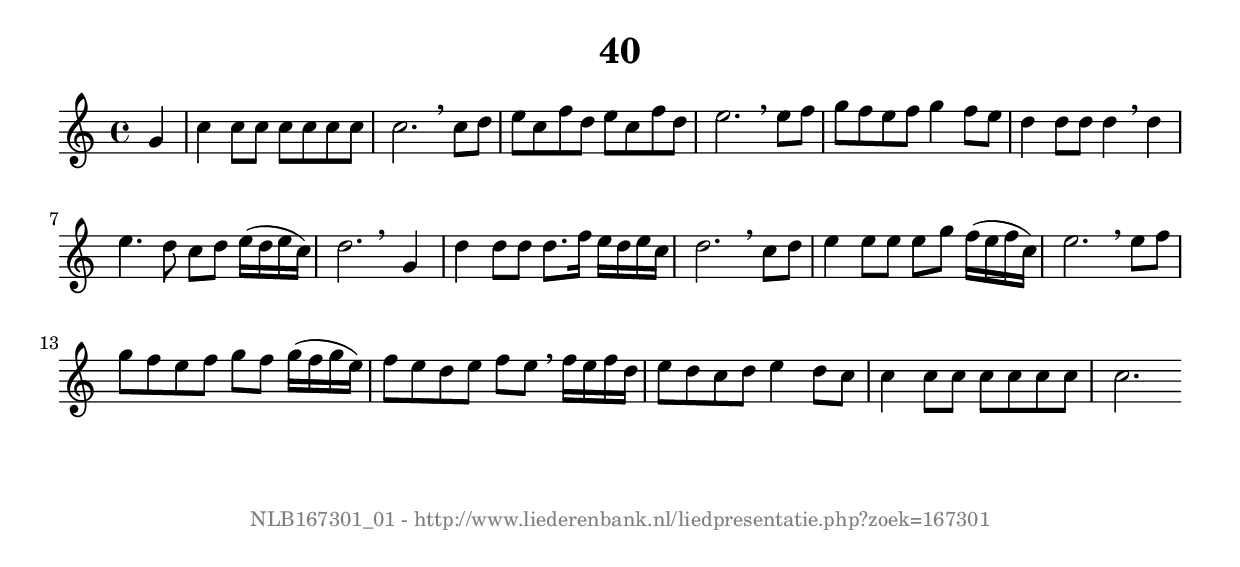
%
% produced by wce2krn 1.64 (7 June 2014)
%
\version"2.16"
#(append! paper-alist '(("long" . (cons (* 210 mm) (* 2000 mm)))))
#(set-default-paper-size "long")
sb = {\breathe}
mBreak = {\breathe }
bBreak = {\breathe }
x = {\once\override NoteHead #'style = #'cross }
gl=\glissando
itime={\override Staff.TimeSignature #'stencil = ##f }
ficta = {\once\set suggestAccidentals = ##t}
fine = {\once\override Score.RehearsalMark #'self-alignment-X = #1 \mark \markup {\italic{Fine}}}
dc = {\once\override Score.RehearsalMark #'self-alignment-X = #1 \mark \markup {\italic{D.C.}}}
dcf = {\once\override Score.RehearsalMark #'self-alignment-X = #1 \mark \markup {\italic{D.C. al Fine}}}
dcc = {\once\override Score.RehearsalMark #'self-alignment-X = #1 \mark \markup {\italic{D.C. al Coda}}}
ds = {\once\override Score.RehearsalMark #'self-alignment-X = #1 \mark \markup {\italic{D.S.}}}
dsf = {\once\override Score.RehearsalMark #'self-alignment-X = #1 \mark \markup {\italic{D.S. al Fine}}}
dsc = {\once\override Score.RehearsalMark #'self-alignment-X = #1 \mark \markup {\italic{D.S. al Coda}}}
pv = {\set Score.repeatCommands = #'((volta "1"))}
sv = {\set Score.repeatCommands = #'((volta "2"))}
tv = {\set Score.repeatCommands = #'((volta "3"))}
qv = {\set Score.repeatCommands = #'((volta "4"))}
xv = {\set Score.repeatCommands = #'((volta #f))}
\header{ tagline = ""
title = "40"
}
\score {{
\key c \major
\relative g'
{
\set melismaBusyProperties = #'()
\partial 32*8
\time 4/4
\tempo 4=120
\override Score.MetronomeMark #'transparent = ##t
\override Score.RehearsalMark #'break-visibility = #(vector #t #t #f)
g4 c c8 c c c c c c2. \sb c8 d e c f d e c f d e2. \mBreak
e8 f g f e f g4 f8 e d4 d8 d d4 \sb d e4. d8 c d e16( d e c) d2. \bar":|:" \bBreak
g,4 d' d8 d d8. f16 e d e c d2. \sb c8 d e4 e8 e e g f16( e f c) e2. \mBreak
e8 f g f e f g f g16( f g e) f8 e d e f e \sb f16 e f d e8 d c d e4 d8 c c4 c8 c c c c c c2. \bar":|"
 }}
 \midi { }
 \layout {
            indent = 0.0\cm
}
}
\markup { \vspace #0 } \markup { \with-color #grey \fill-line { \center-column { \smaller "NLB167301_01 - http://www.liederenbank.nl/liedpresentatie.php?zoek=167301" } } }
